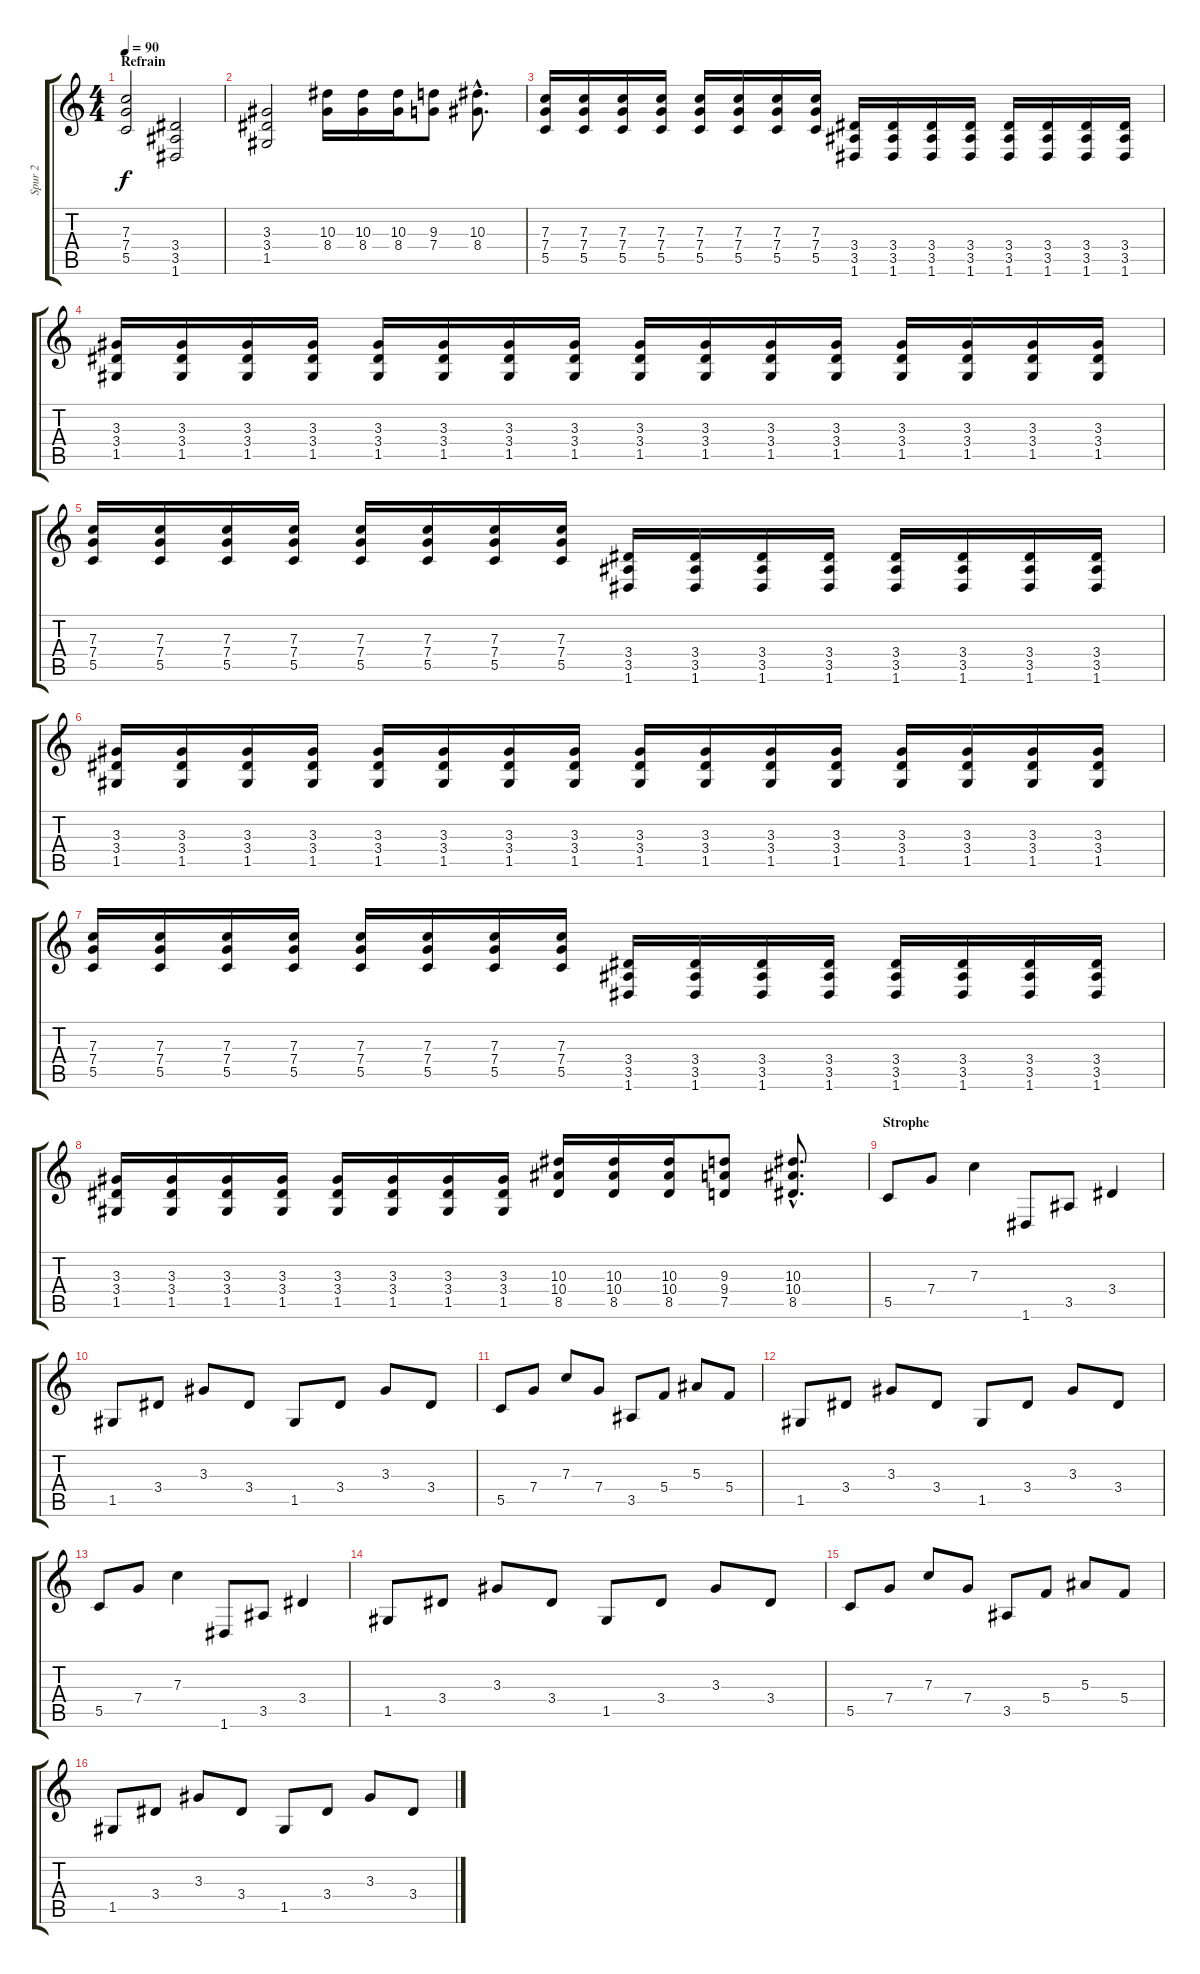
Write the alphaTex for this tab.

\track ("Spur 2" "Spur 2") {instrument distortionguitar}
\staff {score tabs}
\tuning (D4 A3 F3 C3 G2 D2) {hide}
\ts (4 4)
\section ("" "Refrain")
\tempo 90
\clef g2
\ks c
(7.3 7.4 5.5).2{dy f} (3.4 3.5 1.6).2 |
(3.3 3.4 1.5).2 (10.3 8.4).16 (10.3 8.4).16 (10.3 8.4).16 (9.3 7.4).8 (10.3{hac} 8.4{hac}).8{d} |
(7.3 7.4 5.5).16 (7.3 7.4 5.5).16 (7.3 7.4 5.5).16 (7.3 7.4 5.5).16 (7.3 7.4 5.5).16 (7.3 7.4 5.5).16 (7.3 7.4 5.5).16 (7.3 7.4 5.5).16 (3.4 3.5 1.6).16 (3.4 3.5 1.6).16 (3.4 3.5 1.6).16 (3.4 3.5 1.6).16 (3.4 3.5 1.6).16 (3.4 3.5 1.6).16 (3.4 3.5 1.6).16 (3.4 3.5 1.6).16 |
(3.3 3.4 1.5).16 (3.3 3.4 1.5).16 (3.3 3.4 1.5).16 (3.3 3.4 1.5).16 (3.3 3.4 1.5).16 (3.3 3.4 1.5).16 (3.3 3.4 1.5).16 (3.3 3.4 1.5).16 (3.3 3.4 1.5).16 (3.3 3.4 1.5).16 (3.3 3.4 1.5).16 (3.3 3.4 1.5).16 (3.3 3.4 1.5).16 (3.3 3.4 1.5).16 (3.3 3.4 1.5).16 (3.3 3.4 1.5).16 |
(7.3 7.4 5.5).16 (7.3 7.4 5.5).16 (7.3 7.4 5.5).16 (7.3 7.4 5.5).16 (7.3 7.4 5.5).16 (7.3 7.4 5.5).16 (7.3 7.4 5.5).16 (7.3 7.4 5.5).16 (3.4 3.5 1.6).16 (3.4 3.5 1.6).16 (3.4 3.5 1.6).16 (3.4 3.5 1.6).16 (3.4 3.5 1.6).16 (3.4 3.5 1.6).16 (3.4 3.5 1.6).16 (3.4 3.5 1.6).16 |
(3.3 3.4 1.5).16 (3.3 3.4 1.5).16 (3.3 3.4 1.5).16 (3.3 3.4 1.5).16 (3.3 3.4 1.5).16 (3.3 3.4 1.5).16 (3.3 3.4 1.5).16 (3.3 3.4 1.5).16 (3.3 3.4 1.5).16 (3.3 3.4 1.5).16 (3.3 3.4 1.5).16 (3.3 3.4 1.5).16 (3.3 3.4 1.5).16 (3.3 3.4 1.5).16 (3.3 3.4 1.5).16 (3.3 3.4 1.5).16 |
(7.3 7.4 5.5).16 (7.3 7.4 5.5).16 (7.3 7.4 5.5).16 (7.3 7.4 5.5).16 (7.3 7.4 5.5).16 (7.3 7.4 5.5).16 (7.3 7.4 5.5).16 (7.3 7.4 5.5).16 (3.4 3.5 1.6).16 (3.4 3.5 1.6).16 (3.4 3.5 1.6).16 (3.4 3.5 1.6).16 (3.4 3.5 1.6).16 (3.4 3.5 1.6).16 (3.4 3.5 1.6).16 (3.4 3.5 1.6).16 |
(3.3 3.4 1.5).16 (3.3 3.4 1.5).16 (3.3 3.4 1.5).16 (3.3 3.4 1.5).16 (3.3 3.4 1.5).16 (3.3 3.4 1.5).16 (3.3 3.4 1.5).16 (3.3 3.4 1.5).16 (10.3 10.4 8.5).16 (10.3 10.4 8.5).16 (10.3 10.4 8.5).16 (9.3 9.4 7.5).8 (10.3{hac} 10.4{hac} 8.5{hac}).8{d} |
\section ("" "Strophe")
5.5.8{instrument electricguitarclean} 7.4.8 7.3.4 1.6.8 3.5.8 3.4.4 |
1.5.8 3.4.8 3.3.8 3.4.8 1.5.8 3.4.8 3.3.8 3.4.8 |
5.5.8 7.4.8 7.3.8 7.4.8 3.5.8 5.4.8 5.3.8 5.4.8 |
1.5.8 3.4.8 3.3.8 3.4.8 1.5.8 3.4.8 3.3.8 3.4.8 |
5.5.8 7.4.8 7.3.4 1.6.8 3.5.8 3.4.4 |
1.5.8 3.4.8 3.3.8 3.4.8 1.5.8 3.4.8 3.3.8 3.4.8 |
5.5.8 7.4.8 7.3.8 7.4.8 3.5.8 5.4.8 5.3.8 5.4.8 |
1.5.8 3.4.8 3.3.8 3.4.8 1.5.8 3.4.8 3.3.8 3.4.8
